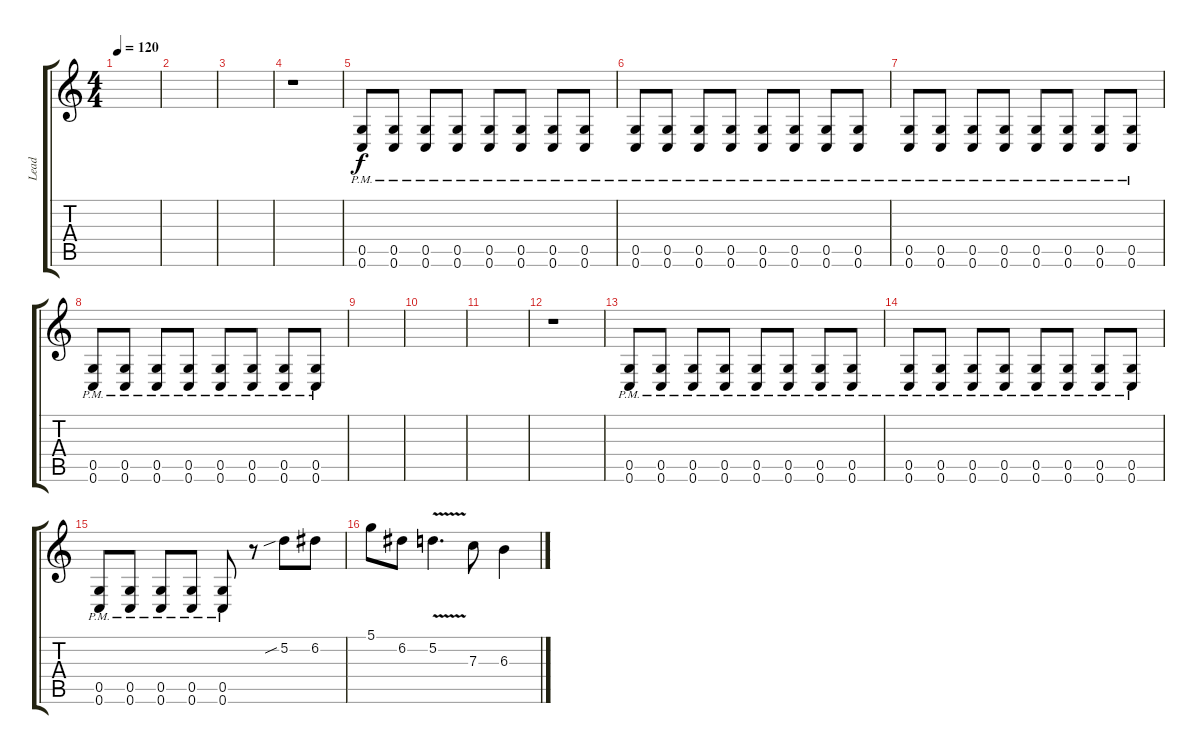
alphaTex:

\track ("Lead" "Lead") {instrument distortionguitar}
\staff {score tabs}
\tuning (D4 A3 F3 C3 G2 C2) {hide}
\ts (4 4)
\tempo 120
\clef g2
\ks c
|
|
|
r.1{volume 10} |
(0.5{pm} 0.6{pm}).8{volume 0 balance 8 instrument electricguitarclean} (0.5{pm} 0.6{pm}).8 (0.5{pm} 0.6{pm}).8 (0.5{pm} 0.6{pm}).8 (0.5{pm} 0.6{pm}).8 (0.5{pm} 0.6{pm}).8 (0.5{pm} 0.6{pm}).8 (0.5{pm} 0.6{pm}).8 |
(0.5{pm} 0.6{pm}).8 (0.5{pm} 0.6{pm}).8 (0.5{pm} 0.6{pm}).8 (0.5{pm} 0.6{pm}).8 (0.5{pm} 0.6{pm}).8 (0.5{pm} 0.6{pm}).8 (0.5{pm} 0.6{pm}).8 (0.5{pm} 0.6{pm}).8 |
(0.5{pm} 0.6{pm}).8 (0.5{pm} 0.6{pm}).8 (0.5{pm} 0.6{pm}).8 (0.5{pm} 0.6{pm}).8 (0.5{pm} 0.6{pm}).8 (0.5{pm} 0.6{pm}).8 (0.5{pm} 0.6{pm}).8 (0.5{pm} 0.6{pm}).8 |
(0.5{pm} 0.6{pm}).8 (0.5{pm} 0.6{pm}).8 (0.5{pm} 0.6{pm}).8 (0.5{pm} 0.6{pm}).8 (0.5{pm} 0.6{pm}).8 (0.5{pm} 0.6{pm}).8 (0.5{pm} 0.6{pm}).8 (0.5{pm} 0.6{pm}).8 |
|
|
|
r.1{volume 10} |
(0.5{pm} 0.6{pm}).8{volume 0 instrument electricguitarclean} (0.5{pm} 0.6{pm}).8 (0.5{pm} 0.6{pm}).8 (0.5{pm} 0.6{pm}).8 (0.5{pm} 0.6{pm}).8 (0.5{pm} 0.6{pm}).8 (0.5{pm} 0.6{pm}).8 (0.5{pm} 0.6{pm}).8 |
(0.5{pm} 0.6{pm}).8 (0.5{pm} 0.6{pm}).8 (0.5{pm} 0.6{pm}).8 (0.5{pm} 0.6{pm}).8 (0.5{pm} 0.6{pm}).8 (0.5{pm} 0.6{pm}).8 (0.5{pm} 0.6{pm}).8 (0.5{pm} 0.6{pm}).8 |
(0.5{pm} 0.6{pm}).8 (0.5{pm} 0.6{pm}).8 (0.5{pm} 0.6{pm}).8 (0.5{pm} 0.6{pm}).8 (0.5{pm} 0.6{pm}).8 r.8{volume 15 instrument distortionguitar} 5.2{sib}.8 6.2.8 |
5.1.8 6.2.8 5.2{v}.4{d} 7.3.8 6.3.4
